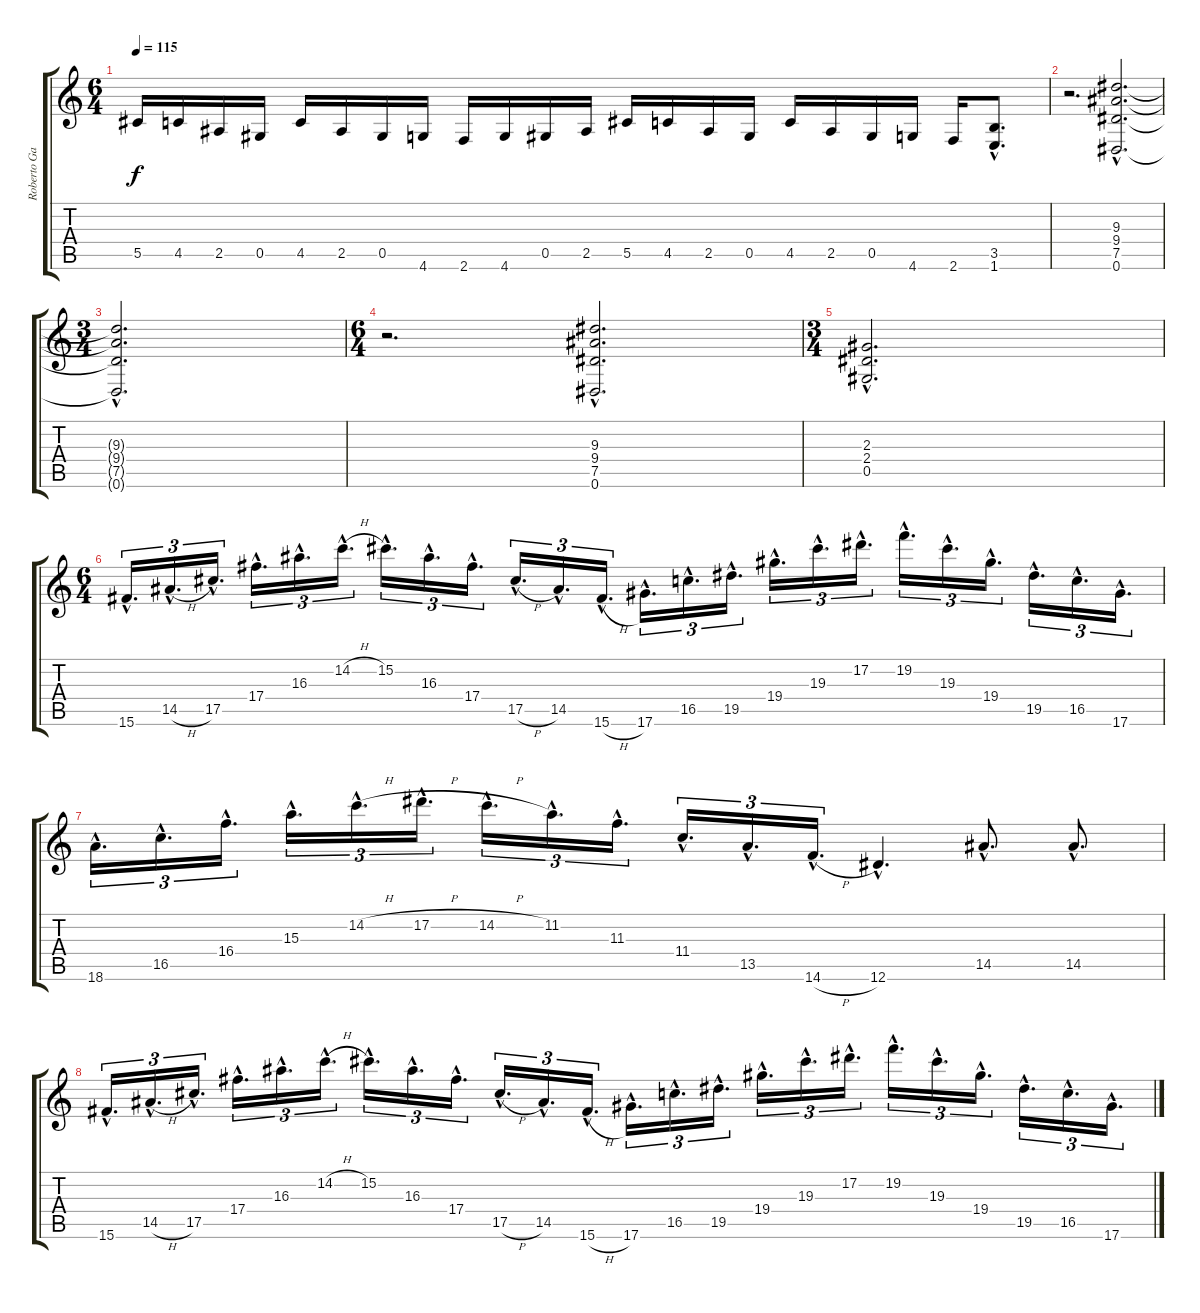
\track ("Roberto García" "Roberto Ga") {instrument distortionguitar}
\staff {score tabs}
\tuning (Eb4 Bb3 Gb3 Db3 Ab2 Eb2) {hide}
\ts (6 4)
\tempo 115
\clef g2
\ks c
5.5.16{dy f} 4.5.16 2.5.16 0.5.16 4.5.16 2.5.16 0.5.16 4.6.16 2.6.16 4.6.16 0.5.16 2.5.16 5.5.16 4.5.16 2.5.16 0.5.16 4.5.16 2.5.16 0.5.16 4.6.16 2.6.16 (3.5{hac} 1.6{hac}).8{d} |
r.2{d} (9.3{hac} 9.4{hac} 7.5{hac} 0.6{hac}).2{d} |
\ts (3 4)
(9.3{hac t} 9.4{hac t} 7.5{hac t} 0.6{hac t}).2{d} |
\ts (6 4)
r.2{d} (9.3{hac} 9.4{hac} 7.5{hac} 0.6{hac}).2{d} |
\ts (3 4)
(2.3{hac} 2.4{hac} 0.5{hac}).2{d} |
\ts (6 4)
15.6{hac}.16{d tu (3 2)} 14.5{h hac}.16{d tu (3 2)} 17.5{hac}.16{d tu (3 2)} 17.4{hac}.16{d tu (3 2)} 16.3{hac}.16{d tu (3 2)} 14.2{h hac}.16{d tu (3 2)} 15.2{hac}.16{d tu (3 2)} 16.3{hac}.16{d tu (3 2)} 17.4{hac}.16{d tu (3 2)} 17.5{h hac}.16{d tu (3 2)} 14.5{hac}.16{d tu (3 2)} 15.6{h hac}.16{d tu (3 2)} 17.6{hac}.16{d tu (3 2)} 16.5{hac}.16{d tu (3 2)} 19.5{hac}.16{d tu (3 2)} 19.4{hac}.16{d tu (3 2)} 19.3{hac}.16{d tu (3 2)} 17.2{hac}.16{d tu (3 2)} 19.2{hac}.16{d tu (3 2)} 19.3{hac}.16{d tu (3 2)} 19.4{hac}.16{d tu (3 2)} 19.5{hac}.16{d tu (3 2)} 16.5{hac}.16{d tu (3 2)} 17.6{hac}.16{d tu (3 2)} |
18.6{hac}.16{d tu (3 2)} 16.5{hac}.16{d tu (3 2)} 16.4{hac}.16{d tu (3 2)} 15.3{hac}.16{d tu (3 2)} 14.2{h hac}.16{d tu (3 2)} 17.2{h hac}.16{d tu (3 2)} 14.2{h hac}.16{d tu (3 2)} 11.2{hac}.16{d tu (3 2)} 11.3{hac}.16{d tu (3 2)} 11.4{hac}.16{d tu (3 2)} 13.5{hac}.16{d tu (3 2)} 14.6{h hac}.16{d tu (3 2)} 12.6{hac}.4{d} 14.5{hac}.8{d} 14.5{hac}.8{d} |
15.6{hac}.16{d tu (3 2)} 14.5{h hac}.16{d tu (3 2)} 17.5{hac}.16{d tu (3 2)} 17.4{hac}.16{d tu (3 2)} 16.3{hac}.16{d tu (3 2)} 14.2{h hac}.16{d tu (3 2)} 15.2{hac}.16{d tu (3 2)} 16.3{hac}.16{d tu (3 2)} 17.4{hac}.16{d tu (3 2)} 17.5{h hac}.16{d tu (3 2)} 14.5{hac}.16{d tu (3 2)} 15.6{h hac}.16{d tu (3 2)} 17.6{hac}.16{d tu (3 2)} 16.5{hac}.16{d tu (3 2)} 19.5{hac}.16{d tu (3 2)} 19.4{hac}.16{d tu (3 2)} 19.3{hac}.16{d tu (3 2)} 17.2{hac}.16{d tu (3 2)} 19.2{hac}.16{d tu (3 2)} 19.3{hac}.16{d tu (3 2)} 19.4{hac}.16{d tu (3 2)} 19.5{hac}.16{d tu (3 2)} 16.5{hac}.16{d tu (3 2)} 17.6{hac}.16{d tu (3 2)}
